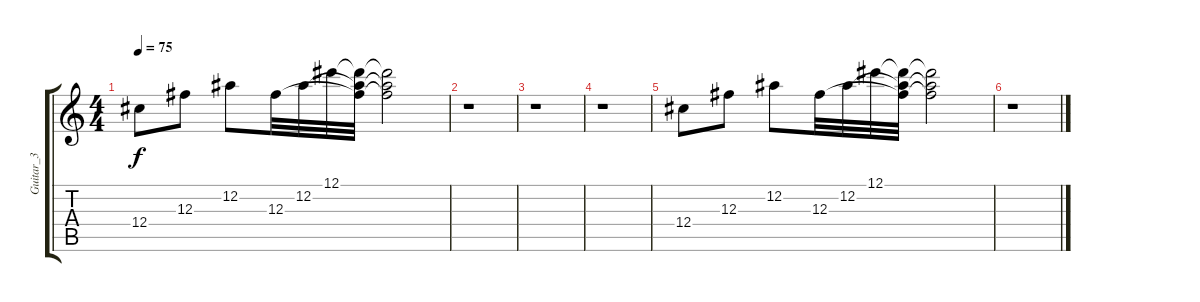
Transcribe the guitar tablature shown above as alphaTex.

\track ("Guitar_3" "Guitar_3") {instrument electricguitarclean}
\staff {score tabs}
\tuning (Eb4 Bb3 Gb3 Db3 Ab2 Eb2) {hide}
\ts (4 4)
\tempo 75
\clef g2
\ks c
12.4.8{dy f} 12.3.8 12.2.8 12.3.32 12.2.32 12.1.32 (12.1{t} 12.2{t} 12.3{t}).32 (12.1{t} 12.2{t} 12.3{t}).2 |
r.1 |
r.1 |
r.1 |
12.4.8 12.3.8 12.2.8 12.3.32 12.2.32 12.1.32 (12.1{t} 12.2{t} 12.3{t}).32 (12.1{t} 12.2{t} 12.3{t}).2 |
r.1
